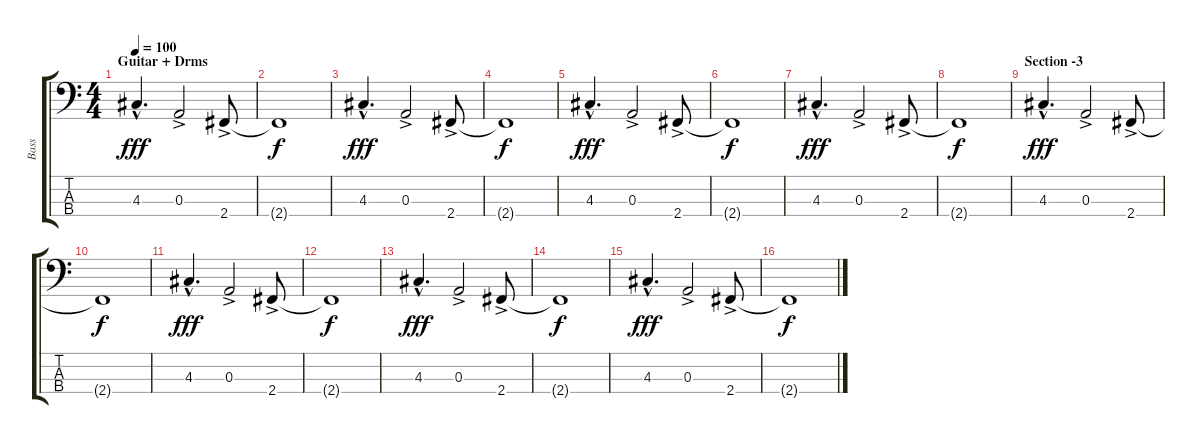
\track ("Bass" "Bass") {instrument electricbassfinger}
\staff {score tabs}
\tuning (G2 D2 A1 E1) {hide}
\ts (4 4)
\section ("" "Guitar + Drms")
\tempo 100
\clef f4
\ks c
4.3{hac}.4{d dy fff} 0.3{ac}.2 2.4{ac}.8 |
2.4{t}.1{dy f} |
4.3{hac}.4{d dy fff} 0.3{ac}.2 2.4{ac}.8 |
2.4{t}.1{dy f} |
4.3{hac}.4{d dy fff} 0.3{ac}.2 2.4{ac}.8 |
2.4{t}.1{dy f} |
4.3{hac}.4{d dy fff} 0.3{ac}.2 2.4{ac}.8 |
2.4{t}.1{dy f} |
\section ("" "Section -3")
4.3{hac}.4{d dy fff} 0.3{ac}.2 2.4{ac}.8 |
2.4{t}.1{dy f} |
4.3{hac}.4{d dy fff} 0.3{ac}.2 2.4{ac}.8 |
2.4{t}.1{dy f} |
4.3{hac}.4{d dy fff} 0.3{ac}.2 2.4{ac}.8 |
2.4{t}.1{dy f} |
4.3{hac}.4{d dy fff} 0.3{ac}.2 2.4{ac}.8 |
2.4{t}.1{dy f}
